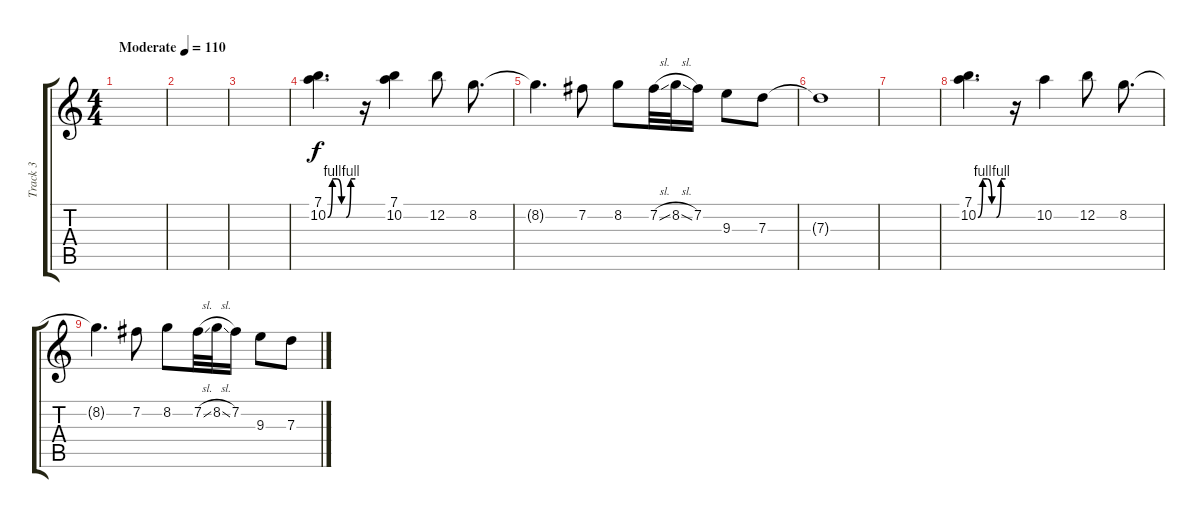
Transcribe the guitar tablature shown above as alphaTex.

\track ("Track 3" "Track 3") {instrument distortionguitar}
\staff {score tabs}
\tuning (E4 B3 G3 D3 A2 E2) {hide}
\ts (4 4)
\tempo (110 "Moderate")
\clef g2
\ks c
|
|
|
(7.1 10.2{be (custom 0 0 10 4 20 4 30 0 40 0 50 4 60 4)}).4{d} r.16 (7.1 10.2).4 12.2.8 8.2.8{d} |
8.2{t}.4{d} 7.2.8 8.2.8 7.2{sl}.32 8.2{sl}.32 7.2.16 9.3.8 7.3.8 |
7.3{t}.1 |
|
(7.1 10.2{be (custom 0 0 10 4 20 4 30 0 40 0 50 4 60 4)}).4{d} r.16 10.2.4 12.2.8 8.2.8{d} |
8.2{t}.4{d} 7.2.8 8.2.8 7.2{sl}.32 8.2{sl}.32 7.2.16 9.3.8 7.3.8
